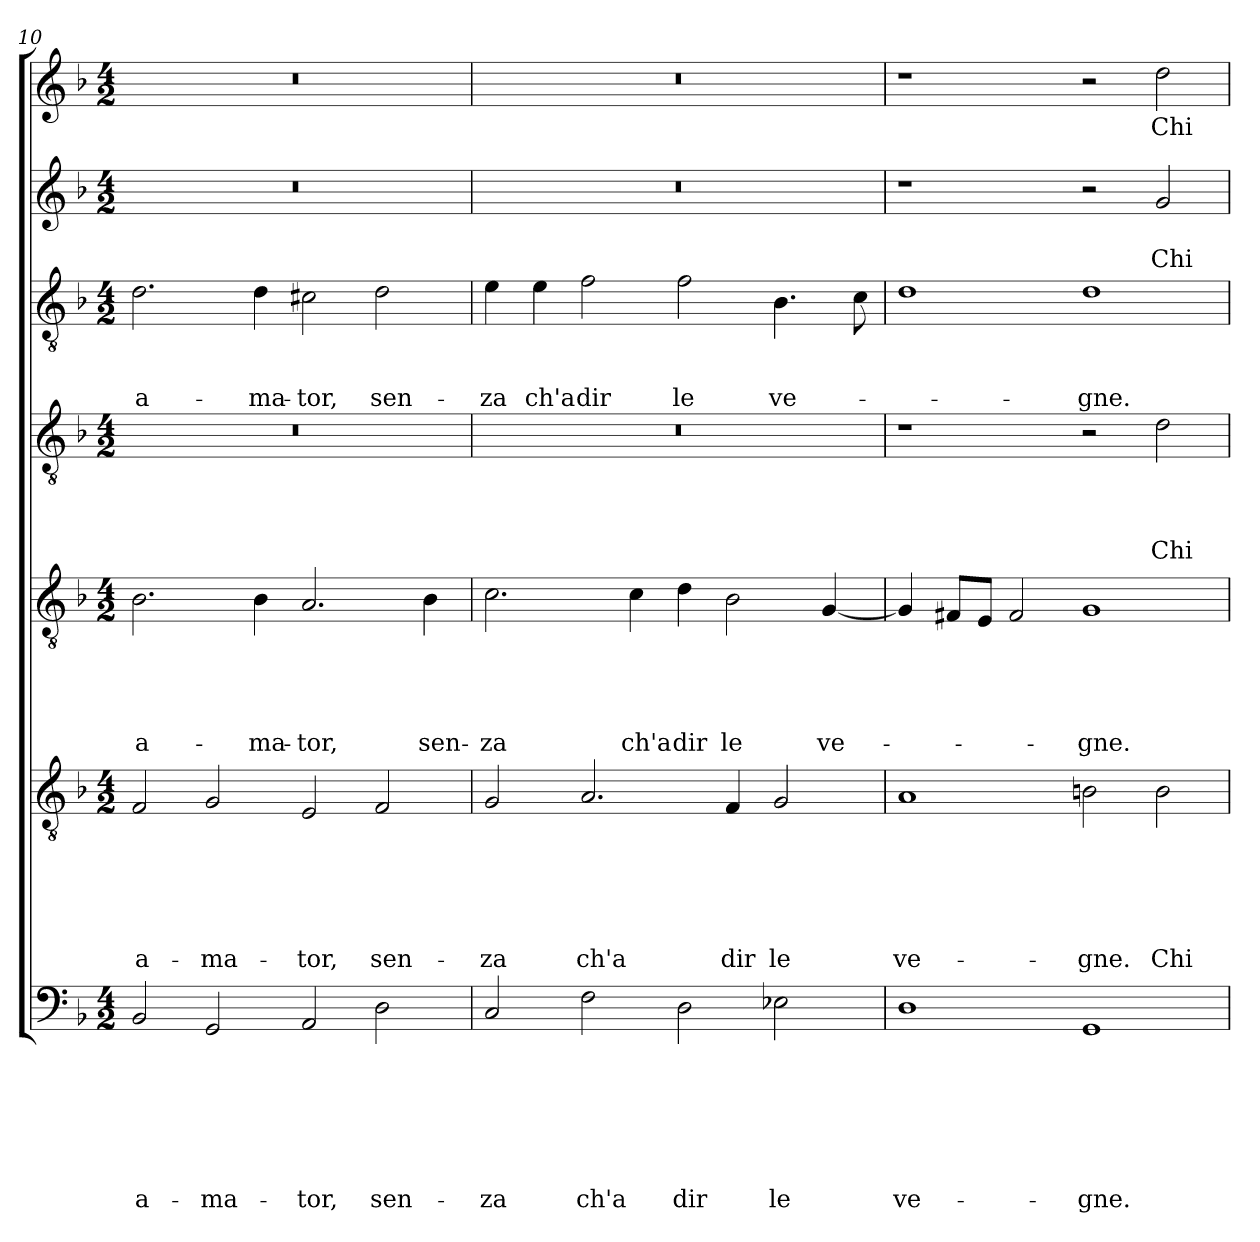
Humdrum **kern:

**kern	**text	**text	**text	**text	**text	**text	**text	**kern	**text	**text	**text	**text	**text	**text	**kern	**text	**text	**text	**text	**text	**kern	**text	**text	**text	**text	**kern	**text	**text	**text	**kern	**text	**text	**kern	**text
*part7	*part7	*part7	*part7	*part7	*part7	*part7	*part7	*part6	*part6	*part6	*part6	*part6	*part6	*part6	*part5	*part5	*part5	*part5	*part5	*part5	*part4	*part4	*part4	*part4	*part4	*part3	*part3	*part3	*part3	*part2	*part2	*part2	*part1	*part1
*staff7	*staff7	*staff7	*staff7	*staff7	*staff7	*staff7	*staff7	*staff6	*staff6	*staff6	*staff6	*staff6	*staff6	*staff6	*staff5	*staff5	*staff5	*staff5	*staff5	*staff5	*staff4	*staff4	*staff4	*staff4	*staff4	*staff3	*staff3	*staff3	*staff3	*staff2	*staff2	*staff2	*staff1	*staff1
*clefF4	*	*	*	*	*	*	*	*clefGv2	*	*	*	*	*	*	*clefGv2	*	*	*	*	*	*clefGv2	*	*	*	*	*clefGv2	*	*	*	*clefG2	*	*	*clefG2	*
*k[b-]	*	*	*	*	*	*	*	*k[b-]	*	*	*	*	*	*	*k[b-]	*	*	*	*	*	*k[b-]	*	*	*	*	*k[b-]	*	*	*	*k[b-]	*	*	*k[b-]	*
*d:	*	*	*	*	*	*	*	*d:	*	*	*	*	*	*	*d:	*	*	*	*	*	*d:	*	*	*	*	*d:	*	*	*	*d:	*	*	*d:	*
*M4/2	*	*	*	*	*	*	*	*M4/2	*	*	*	*	*	*	*M4/2	*	*	*	*	*	*M4/2	*	*	*	*	*M4/2	*	*	*	*M4/2	*	*	*M4/2	*
=10	=10	=10	=10	=10	=10	=10	=10	=10	=10	=10	=10	=10	=10	=10	=10	=10	=10	=10	=10	=10	=10	=10	=10	=10	=10	=10	=10	=10	=10	=10	=10	=10	=10	=10
!	!	!	!	!	!	!	!LO:LY:b	!	!	!	!	!	!	!LO:LY:b	!	!	!	!	!	!LO:LY:b	!	!	!	!	!	!	!	!	!LO:LY:b	!	!	!	!	!
2BB-/	.	.	.	.	.	.	a-	2F/	.	.	.	.	.	a-	2.B-\	.	.	.	.	a-	0r	.	.	.	.	2.d\	.	.	a-	0r	.	.	0r	.
!	!	!	!	!	!	!	!LO:LY:b	!	!	!	!	!	!	!LO:LY:b	!	!	!	!	!	!	!	!	!	!	!	!	!	!	!	!	!	!	!	!
2GG/	.	.	.	.	.	.	-ma-	2G/	.	.	.	.	.	-ma-	.	.	.	.	.	.	.	.	.	.	.	.	.	.	.	.	.	.	.	.
!	!	!	!	!	!	!	!	!	!	!	!	!	!	!	!	!	!	!	!	!LO:LY:b	!	!	!	!	!	!	!	!	!LO:LY:b	!	!	!	!	!
.	.	.	.	.	.	.	.	.	.	.	.	.	.	.	4B-\	.	.	.	.	-ma-	.	.	.	.	.	4d\	.	.	-ma-	.	.	.	.	.
!	!	!	!	!	!	!	!LO:LY:b	!	!	!	!	!	!	!LO:LY:b	!	!	!	!	!	!LO:LY:b	!	!	!	!	!	!	!	!	!LO:LY:b	!	!	!	!	!
2AA/	.	.	.	.	.	.	-tor,	2E/	.	.	.	.	.	-tor,	2.A/	.	.	.	.	-tor,	.	.	.	.	.	2c#X\	.	.	-tor,	.	.	.	.	.
!	!	!	!	!	!	!	!LO:LY:b	!	!	!	!	!	!	!LO:LY:b	!	!	!	!	!	!	!	!	!	!	!	!	!	!	!LO:LY:b	!	!	!	!	!
2D\	.	.	.	.	.	.	sen-	2F/	.	.	.	.	.	sen-	.	.	.	.	.	.	.	.	.	.	.	2d\	.	.	sen-	.	.	.	.	.
!	!	!	!	!	!	!	!	!	!	!	!	!	!	!	!	!	!	!	!	!LO:LY:b	!	!	!	!	!	!	!	!	!	!	!	!	!	!
.	.	.	.	.	.	.	.	.	.	.	.	.	.	.	4B-\	.	.	.	.	sen-	.	.	.	.	.	.	.	.	.	.	.	.	.	.
=11	=11	=11	=11	=11	=11	=11	=11	=11	=11	=11	=11	=11	=11	=11	=11	=11	=11	=11	=11	=11	=11	=11	=11	=11	=11	=11	=11	=11	=11	=11	=11	=11	=11	=11
!	!	!	!	!	!	!	!LO:LY:b	!	!	!	!	!	!	!LO:LY:b	!	!	!	!	!	!LO:LY:b	!	!	!	!	!	!	!	!	!LO:LY:b	!	!	!	!	!
2C/	.	.	.	.	.	.	-za	2G/	.	.	.	.	.	-za	2.c\	.	.	.	.	-za	0r	.	.	.	.	4e\	.	.	-za	0r	.	.	0r	.
!	!	!	!	!	!	!	!	!	!	!	!	!	!	!	!	!	!	!	!	!	!	!	!	!	!	!	!	!	!LO:LY:b	!	!	!	!	!
.	.	.	.	.	.	.	.	.	.	.	.	.	.	.	.	.	.	.	.	.	.	.	.	.	.	4e\	.	.	ch'a	.	.	.	.	.
!	!	!	!	!	!	!	!LO:LY:b	!	!	!	!	!	!	!LO:LY:b	!	!	!	!	!	!	!	!	!	!	!	!	!	!	!LO:LY:b	!	!	!	!	!
2F\	.	.	.	.	.	.	ch'a	2.A/	.	.	.	.	.	ch'a	.	.	.	.	.	.	.	.	.	.	.	2f\	.	.	dir	.	.	.	.	.
!	!	!	!	!	!	!	!	!	!	!	!	!	!	!	!	!	!	!	!	!LO:LY:b	!	!	!	!	!	!	!	!	!	!	!	!	!	!
.	.	.	.	.	.	.	.	.	.	.	.	.	.	.	4c\	.	.	.	.	ch'a	.	.	.	.	.	.	.	.	.	.	.	.	.	.
!	!	!	!	!	!	!	!LO:LY:b	!	!	!	!	!	!	!	!	!	!	!	!	!LO:LY:b	!	!	!	!	!	!	!	!	!LO:LY:b	!	!	!	!	!
2D\	.	.	.	.	.	.	dir	.	.	.	.	.	.	.	4d\	.	.	.	.	dir	.	.	.	.	.	2f\	.	.	le	.	.	.	.	.
!	!	!	!	!	!	!	!	!	!	!	!	!	!	!LO:LY:b	!	!	!	!	!	!LO:LY:b	!	!	!	!	!	!	!	!	!	!	!	!	!	!
.	.	.	.	.	.	.	.	4F/	.	.	.	.	.	dir	2B-\	.	.	.	.	le	.	.	.	.	.	.	.	.	.	.	.	.	.	.
!	!	!	!	!	!	!	!LO:LY:b	!	!	!	!	!	!	!LO:LY:b	!	!	!	!	!	!	!	!	!	!	!	!	!	!	!LO:LY:b	!	!	!	!	!
2E-X\	.	.	.	.	.	.	le	2G/	.	.	.	.	.	le	.	.	.	.	.	.	.	.	.	.	.	4.B-\	.	.	ve-	.	.	.	.	.
!	!	!	!	!	!	!	!	!	!	!	!	!	!	!	!	!	!	!	!	!LO:LY:b	!	!	!	!	!	!	!	!	!	!	!	!	!	!
.	.	.	.	.	.	.	.	.	.	.	.	.	.	.	[4G/	.	.	.	.	ve-	.	.	.	.	.	.	.	.	.	.	.	.	.	.
.	.	.	.	.	.	.	.	.	.	.	.	.	.	.	.	.	.	.	.	.	.	.	.	.	.	8c\	.	.	.	.	.	.	.	.
!!LO:LB:g=z
=12	=12	=12	=12	=12	=12	=12	=12	=12	=12	=12	=12	=12	=12	=12	=12	=12	=12	=12	=12	=12	=12	=12	=12	=12	=12	=12	=12	=12	=12	=12	=12	=12	=12	=12
!	!	!	!	!	!	!	!LO:LY:b	!	!	!	!	!	!	!LO:LY:b	!	!	!	!	!	!	!	!	!	!	!	!	!	!	!	!	!	!	!	!
1D	.	.	.	.	.	.	ve-	1A	.	.	.	.	.	ve-	4G/]	.	.	.	.	.	1r	.	.	.	.	1d	.	.	.	1r	.	.	1r	.
.	.	.	.	.	.	.	.	.	.	.	.	.	.	.	8F#X/L	.	.	.	.	.	.	.	.	.	.	.	.	.	.	.	.	.	.	.
.	.	.	.	.	.	.	.	.	.	.	.	.	.	.	8E/J	.	.	.	.	.	.	.	.	.	.	.	.	.	.	.	.	.	.	.
.	.	.	.	.	.	.	.	.	.	.	.	.	.	.	2F#/	.	.	.	.	.	.	.	.	.	.	.	.	.	.	.	.	.	.	.
!	!	!	!	!	!	!	!LO:LY:b	!	!	!	!	!	!	!LO:LY:b	!	!	!	!	!	!LO:LY:b	!	!	!	!	!	!	!	!	!LO:LY:b	!	!	!	!	!
1GG	.	.	.	.	.	.	-gne.	2Bn\	.	.	.	.	.	-gne.	1G	.	.	.	.	-gne.	2r	.	.	.	.	1d	.	.	-gne.	2r	.	.	2r	.
!	!	!	!	!	!	!	!	!	!	!	!	!	!	!LO:LY:b	!	!	!	!	!	!	!	!	!	!	!LO:LY:b	!	!	!	!	!	!	!LO:LY:b	!	!LO:LY:b
.	.	.	.	.	.	.	.	2B\	.	.	.	.	.	Chi	.	.	.	.	.	.	2d\	.	.	.	Chi	.	.	.	.	2g/	.	Chi	2dd\	Chi
=	=	=	=	=	=	=	=	=	=	=	=	=	=	=	=	=	=	=	=	=	=	=	=	=	=	=	=	=	=	=	=	=	=	=
*-	*-	*-	*-	*-	*-	*-	*-	*-	*-	*-	*-	*-	*-	*-	*-	*-	*-	*-	*-	*-	*-	*-	*-	*-	*-	*-	*-	*-	*-	*-	*-	*-	*-	*-
